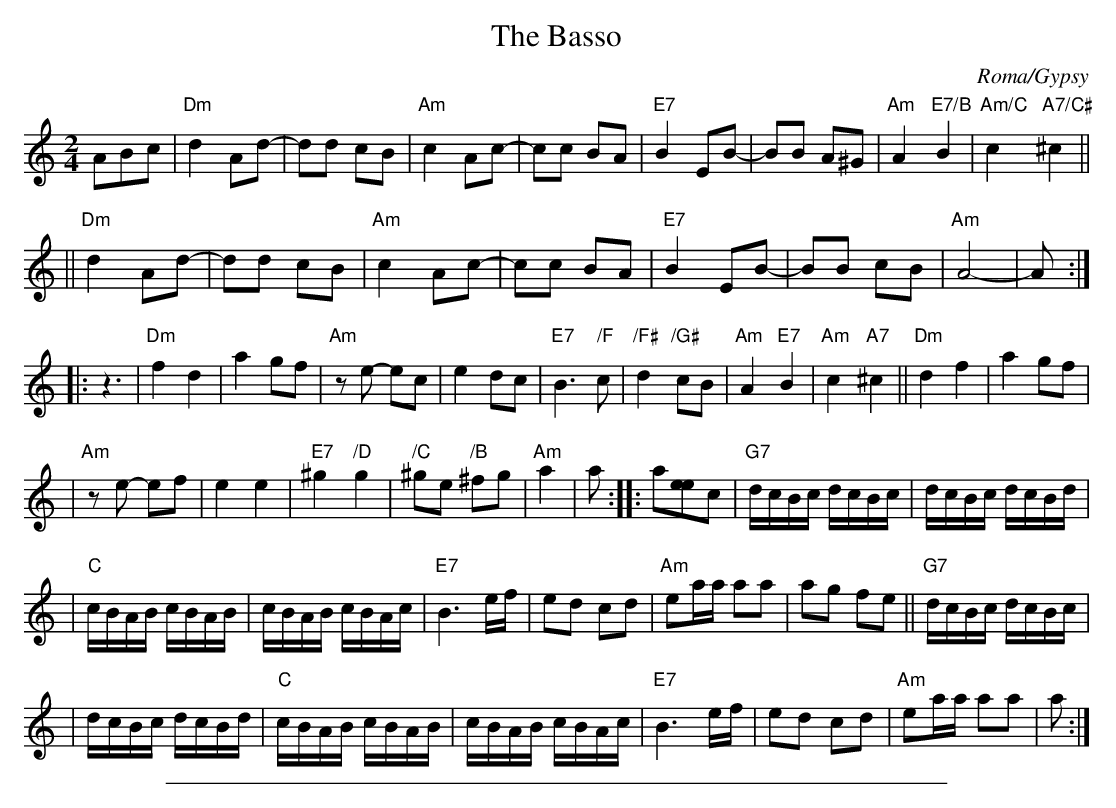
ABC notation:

X:1
T: The Basso
O: Roma/Gypsy
M: 2/4
L: 1/16
K: Am
A2B2c2 \
| "Dm"d4 A2d2- | d2d2 c2B2 \
| "Am"c4 A2c2- | c2c2 B2A2 \
| "E7"B4 E2B2- | B2B2 A2^G2 \
| "Am"A4 "E7/B"B4 | "Am/C"c4 "A7/C#"^c4 ||
|| "Dm"d4 A2d2- | d2d2 c2B2 \
| "Am"c4 A2c2- | c2c2 B2A2 \
| "E7"B4 E2B2- | B2B2 c2B2  \
| "Am"A8- | A2 :|
|: z6 \
| "Dm"f4 d4 | a4 g2f2 \
| "Am"z2e2- e2c2 | e4 d2c2 \
| "E7"B6 "/F"c2 | "/F#"d4 "/G#"c2B2 \
| "Am"A4 "E7"B4 | "Am"c4 "A7"^c4 \
|| "Dm"d4 f4 | a4 g2f2 |
| "Am"z2e2- e2f2 | e4 e4  \
| "E7"^g4 "/D"g4 | "/C"^g2e2 "/B"^f2g2 \
| "Am"a4 | a2 :: a2[e2e4]c2 \
| "G7"dcBc dcBc | dcBc dcBd |
| "C"cBAB cBAB | cBAB cBAc \
| "E7"B6 ef | e2d2 c2d2 \
| "Am"e2aa a2a2 | a2g2 f2e2 || "G7"dcBc dcBc |
| dcBc dcBd \
| "C"cBAB cBAB | cBAB cBAc \
| "E7"B6 ef | e2d2 c2d2 \
| "Am"e2aa a2a2 | a2 :|
